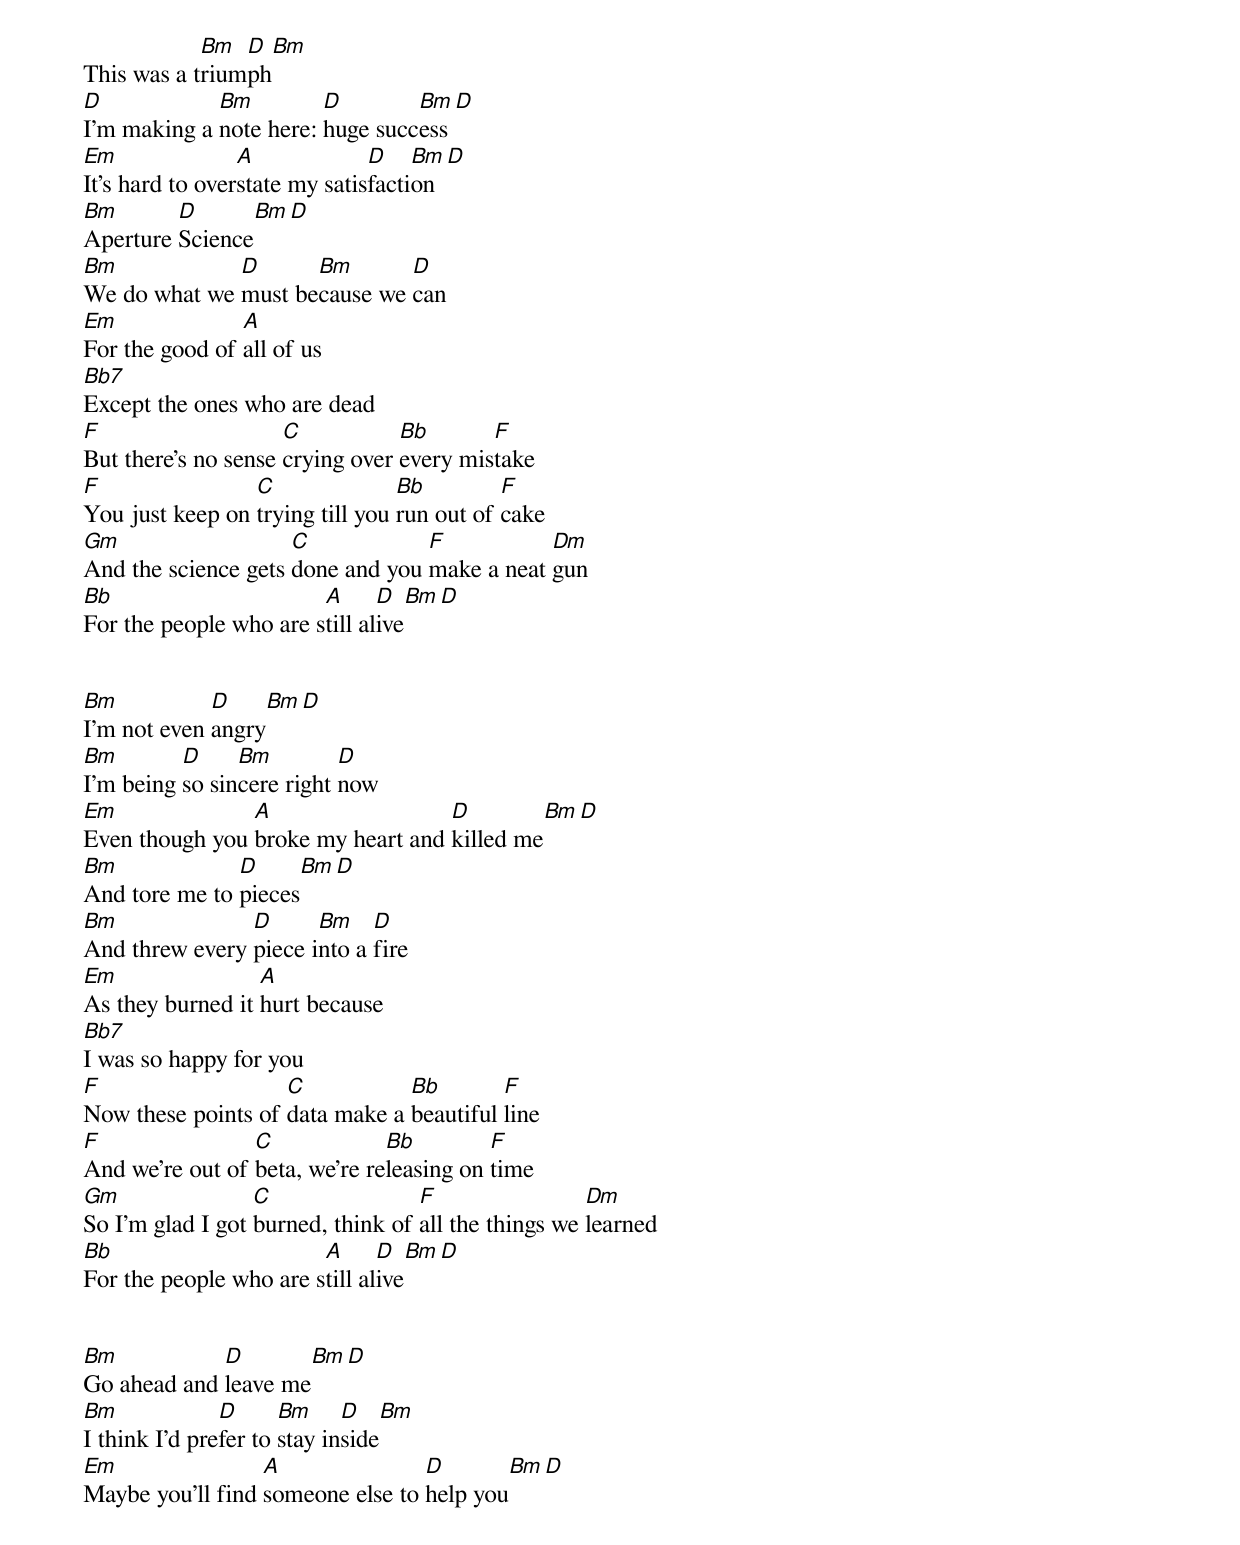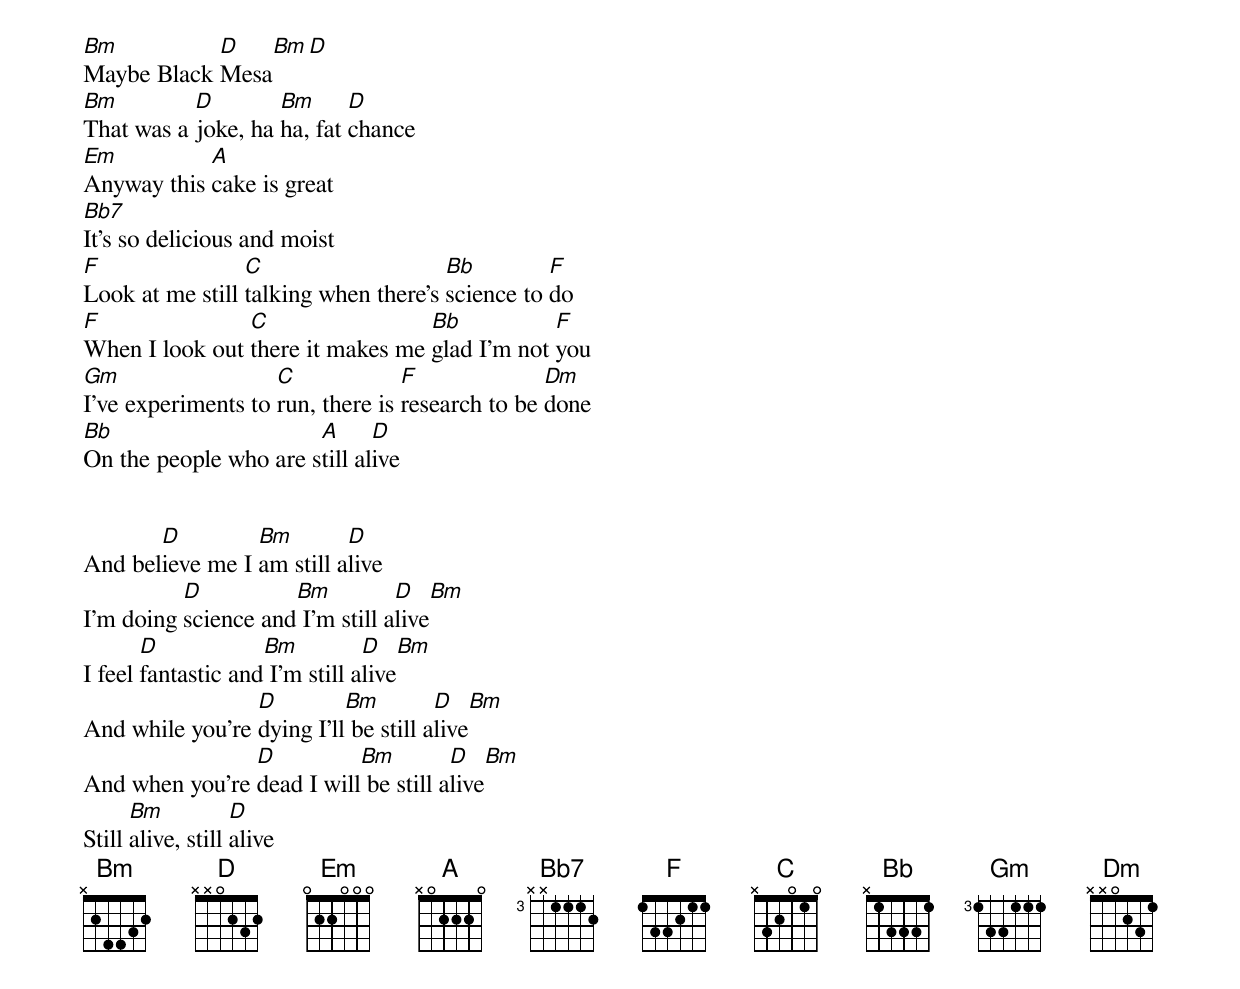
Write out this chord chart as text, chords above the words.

            Bm  D  Bm
This was a triumph
D            Bm         D        Bm  D
I’m making a note here: huge success
Em               A             D    Bm    D
It’s hard to overstate my satisfaction
Bm       D       Bm       D
Aperture Science
Bm            D      Bm       D
We do what we must because we can
Em              A
For the good of all of us
Bb7
Except the ones who are dead
F                    C           Bb       F
But there’s no sense crying over every mistake
F                C               Bb         F
You just keep on trying till you run out of cake
Gm                   C            F           Dm
And the science gets done and you make a neat gun
Bb                      A      D    Bm   D
For the people who are still alive


Bm           D         Bm         D
I’m not even angry
Bm        D     Bm         D
I’m being so sincere right now
Em              A                  D        Bm    D
Even though you broke my heart and killed me
Bm             D       Bm       D
And tore me to pieces
Bm              D      Bm    D
And threw every piece into a fire
Em                A
As they burned it hurt because
Bb7
I was so happy for you
F                   C           Bb        F
Now these points of data make a beautiful line
F                C             Bb         F
And we’re out of beta, we’re releasing on time
Gm                C                F                 Dm
So I’m glad I got burned, think of all the things we learned
Bb                      A      D    Bm   D
For the people who are still alive


Bm           D         Bm         D
Go ahead and leave me
Bm             D      Bm     D        Bm
I think I’d prefer to stay inside
Em                A               D        Bm    D
Maybe you’ll find someone else to help you
Bm          D       Bm       D
Maybe Black Mesa
Bm         D        Bm      D
That was a joke, ha ha, fat chance
Em          A
Anyway this cake is great
Bb7
It’s so delicious and moist
F                C                    Bb         F
Look at me still talking when there’s science to do
F               C                 Bb           F
When I look out there it makes me glad I’m not you
Gm                  C             F              Dm
I’ve experiments to run, there is research to be done
Bb                     A      D
On the people who are still alive


       D         Bm        D
And believe me I am still alive
          D          Bm          D     Bm
I’m doing science and I’m still alive
       D            Bm          D     Bm
I feel fantastic and I’m still alive
                 D         Bm         D     Bm
And while you’re dying I’ll be still alive
                D          Bm         D     Bm
And when you’re dead I will be still alive
      Bm           D
Still alive, still alive
